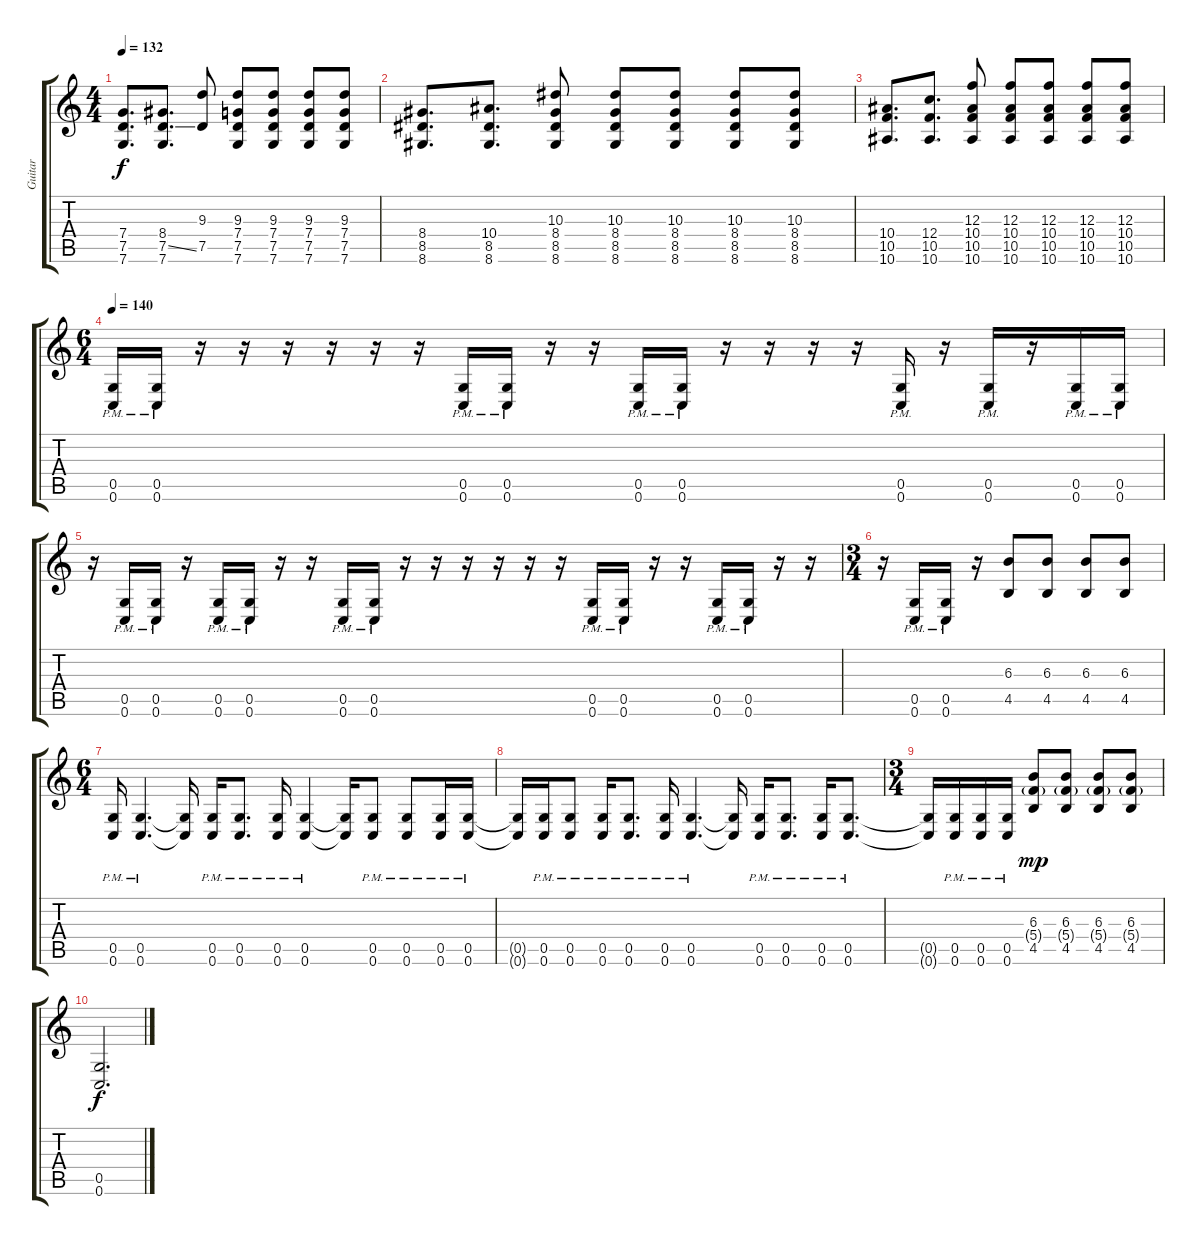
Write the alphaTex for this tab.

\track ("Guitar" "Guitar") {instrument distortionguitar}
\staff {score tabs}
\tuning (D4 A3 F3 C3 G2 C2) {hide}
\ts (4 4)
\tempo 132
\clef g2
\ks c
(7.4 7.5 7.6).8{d dy f instrument distortionguitar} (8.4 7.5{ss} 7.6).8{d} (9.3 7.5).8 (9.3 7.4 7.5 7.6).8 (9.3 7.4 7.5 7.6).8 (9.3 7.4 7.5 7.6).8 (9.3 7.4 7.5 7.6).8 |
(8.4 8.5 8.6).8{d instrument distortionguitar} (10.4 8.5 8.6).8{d} (10.3 8.4 8.5 8.6).8 (10.3 8.4 8.5 8.6).8 (10.3 8.4 8.5 8.6).8 (10.3 8.4 8.5 8.6).8 (10.3 8.4 8.5 8.6).8 |
(10.4 10.5 10.6).8{d instrument distortionguitar} (12.4 10.5 10.6).8{d} (12.3 10.4 10.5 10.6).8 (12.3 10.4 10.5 10.6).8 (12.3 10.4 10.5 10.6).8 (12.3 10.4 10.5 10.6).8 (12.3 10.4 10.5 10.6).8 |
\ts (6 4)
\tempo 140
(0.5{pm} 0.6{pm}).16 (0.5{pm} 0.6{pm}).16 r.16 r.16 r.16 r.16 r.16 r.16 (0.5{pm} 0.6{pm}).16 (0.5{pm} 0.6{pm}).16 r.16 r.16 (0.5{pm} 0.6{pm}).16 (0.5{pm} 0.6{pm}).16 r.16 r.16 r.16 r.16 (0.5{pm} 0.6{pm}).16 r.16 (0.5{pm} 0.6{pm}).16 r.16 (0.5{pm} 0.6{pm}).16 (0.5{pm} 0.6{pm}).16 |
r.16 (0.5{pm} 0.6{pm}).16 (0.5{pm} 0.6{pm}).16 r.16 (0.5{pm} 0.6{pm}).16 (0.5{pm} 0.6{pm}).16 r.16 r.16 (0.5{pm} 0.6{pm}).16 (0.5{pm} 0.6{pm}).16 r.16 r.16 r.16 r.16 r.16 r.16 (0.5{pm} 0.6{pm}).16 (0.5{pm} 0.6{pm}).16 r.16 r.16 (0.5{pm} 0.6{pm}).16 (0.5{pm} 0.6{pm}).16 r.16 r.16 |
\ts (3 4)
r.16 (0.5{pm} 0.6{pm}).16 (0.5{pm} 0.6{pm}).16 r.16 (6.3 4.5).8 (6.3 4.5).8 (6.3 4.5).8 (6.3 4.5).8 |
\ts (6 4)
(0.5{pm} 0.6{pm}).16 (0.5{pm} 0.6{pm}).4{d} (0.5{t} 0.6{t}).16 (0.5{pm} 0.6{pm}).16 (0.5{pm} 0.6{pm}).8{d} (0.5{pm} 0.6{pm}).16 (0.5{pm} 0.6{pm}).4 (0.5{t} 0.6{t}).16 (0.5{pm} 0.6{pm}).8 (0.5{pm} 0.6{pm}).8 (0.5{pm} 0.6{pm}).16 (0.5{pm} 0.6{pm}).16 |
(0.5{t} 0.6{t}).16 (0.5{pm} 0.6{pm}).16 (0.5{pm} 0.6{pm}).8 (0.5{pm} 0.6{pm}).16 (0.5{pm} 0.6{pm}).8{d} (0.5{pm} 0.6{pm}).16 (0.5{pm} 0.6{pm}).4{d} (0.5{t} 0.6{t}).16 (0.5{pm} 0.6{pm}).16 (0.5{pm} 0.6{pm}).8{d} (0.5{pm} 0.6{pm}).16 (0.5{pm} 0.6{pm}).8{d} |
\ts (3 4)
(0.5{t} 0.6{t}).16 (0.5{pm} 0.6{pm}).16 (0.5{pm} 0.6{pm}).16 (0.5{pm} 0.6{pm}).16 (6.3 5.4{g} 4.5).8{dy mp} (6.3 5.4{g} 4.5).8 (6.3 5.4{g} 4.5).8 (6.3 5.4{g} 4.5).8 |
(0.5 0.6).2{d dy f}
